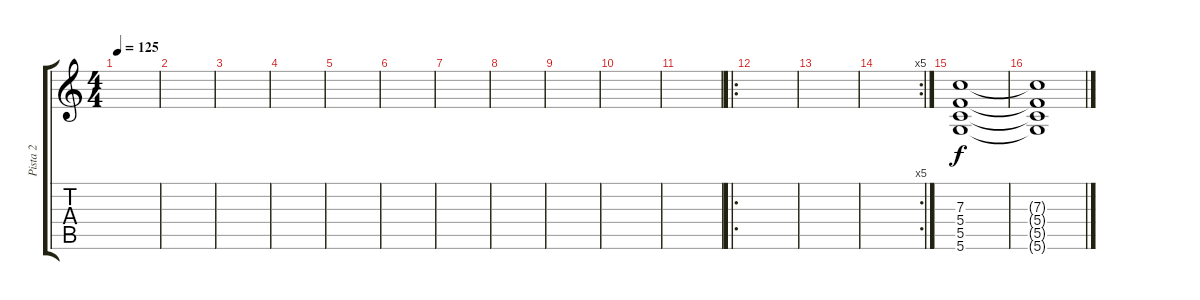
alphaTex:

\track ("Pista 2" "Pista 2") {instrument distortionguitar}
\staff {score tabs}
\tuning (D4 A3 F3 C3 G2 D2) {hide}
\ts (4 4)
\tempo 125
\clef g2
\ks c
|
|
|
|
|
|
|
|
|
|
|
\ro
|
|
\rc 5
|
(7.3 5.4 5.5 5.6).1 |
(7.3{t} 5.4{t} 5.5{t} 5.6{t}).1
